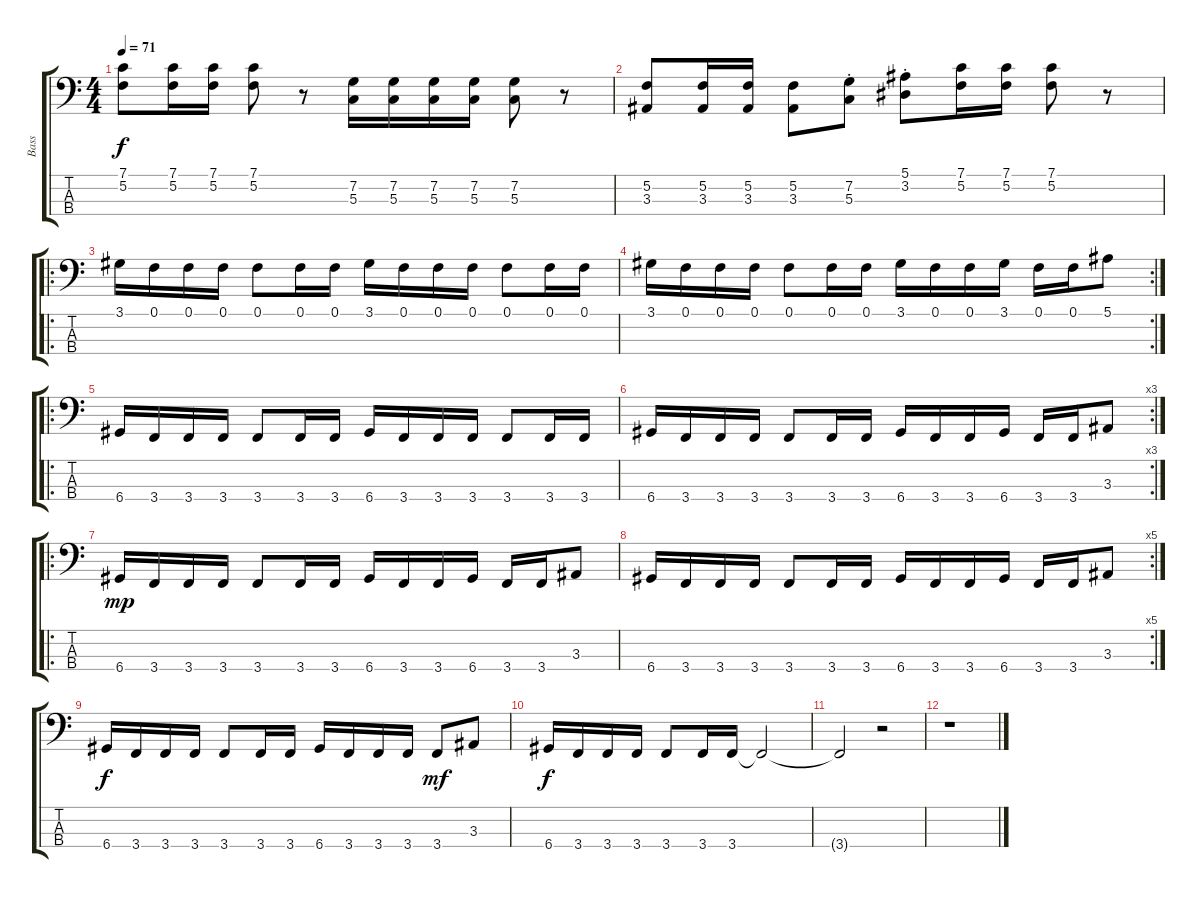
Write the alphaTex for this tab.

\track ("Bass" "Bass") {instrument electricbassfinger}
\staff {score tabs}
\tuning (F2 C2 G1 D1) {hide}
\ts (4 4)
\tempo 71
\clef f4
\ks c
(7.1 5.2).8{dy f} (7.1 5.2).16 (7.1 5.2).16 (7.1 5.2).8 r.8 (7.2 5.3).16 (7.2 5.3).16 (7.2 5.3).16 (7.2 5.3).16 (7.2 5.3).8 r.8 |
(5.2 3.3).8 (5.2 3.3).16 (5.2 3.3).16 (5.2 3.3).8 (7.2{st} 5.3{st}).8 (5.1{st} 3.2{st}).8 (7.1 5.2).16 (7.1 5.2).16 (7.1 5.2).8 r.8 |
\ro
3.1.16 0.1.16 0.1.16 0.1.16 0.1.8 0.1.16 0.1.16 3.1.16 0.1.16 0.1.16 0.1.16 0.1.8 0.1.16 0.1.16 |
\rc 2
3.1.16 0.1.16 0.1.16 0.1.16 0.1.8 0.1.16 0.1.16 3.1.16 0.1.16 0.1.16 3.1.16 0.1.16 0.1.16 5.1.8 |
\ro
6.4.16 3.4.16 3.4.16 3.4.16 3.4.8 3.4.16 3.4.16 6.4.16 3.4.16 3.4.16 3.4.16 3.4.8 3.4.16 3.4.16 |
\rc 3
6.4.16 3.4.16 3.4.16 3.4.16 3.4.8 3.4.16 3.4.16 6.4.16 3.4.16 3.4.16 6.4.16 3.4.16 3.4.16 3.3.8 |
\ro
6.4.16{dy mp} 3.4.16 3.4.16 3.4.16 3.4.8 3.4.16 3.4.16 6.4.16 3.4.16 3.4.16 6.4.16 3.4.16 3.4.16 3.3.8 |
\rc 5
6.4.16 3.4.16 3.4.16 3.4.16 3.4.8 3.4.16 3.4.16 6.4.16 3.4.16 3.4.16 6.4.16 3.4.16 3.4.16 3.3.8 |
6.4.16{dy f} 3.4.16 3.4.16 3.4.16 3.4.8 3.4.16 3.4.16 6.4.16 3.4.16 3.4.16 3.4.16 3.4.8{dy mf} 3.3.8 |
6.4.16{dy f} 3.4.16 3.4.16 3.4.16 3.4.8 3.4.16 3.4.16 3.4{t}.2 |
3.4{t}.2 r.2 |
r.1
